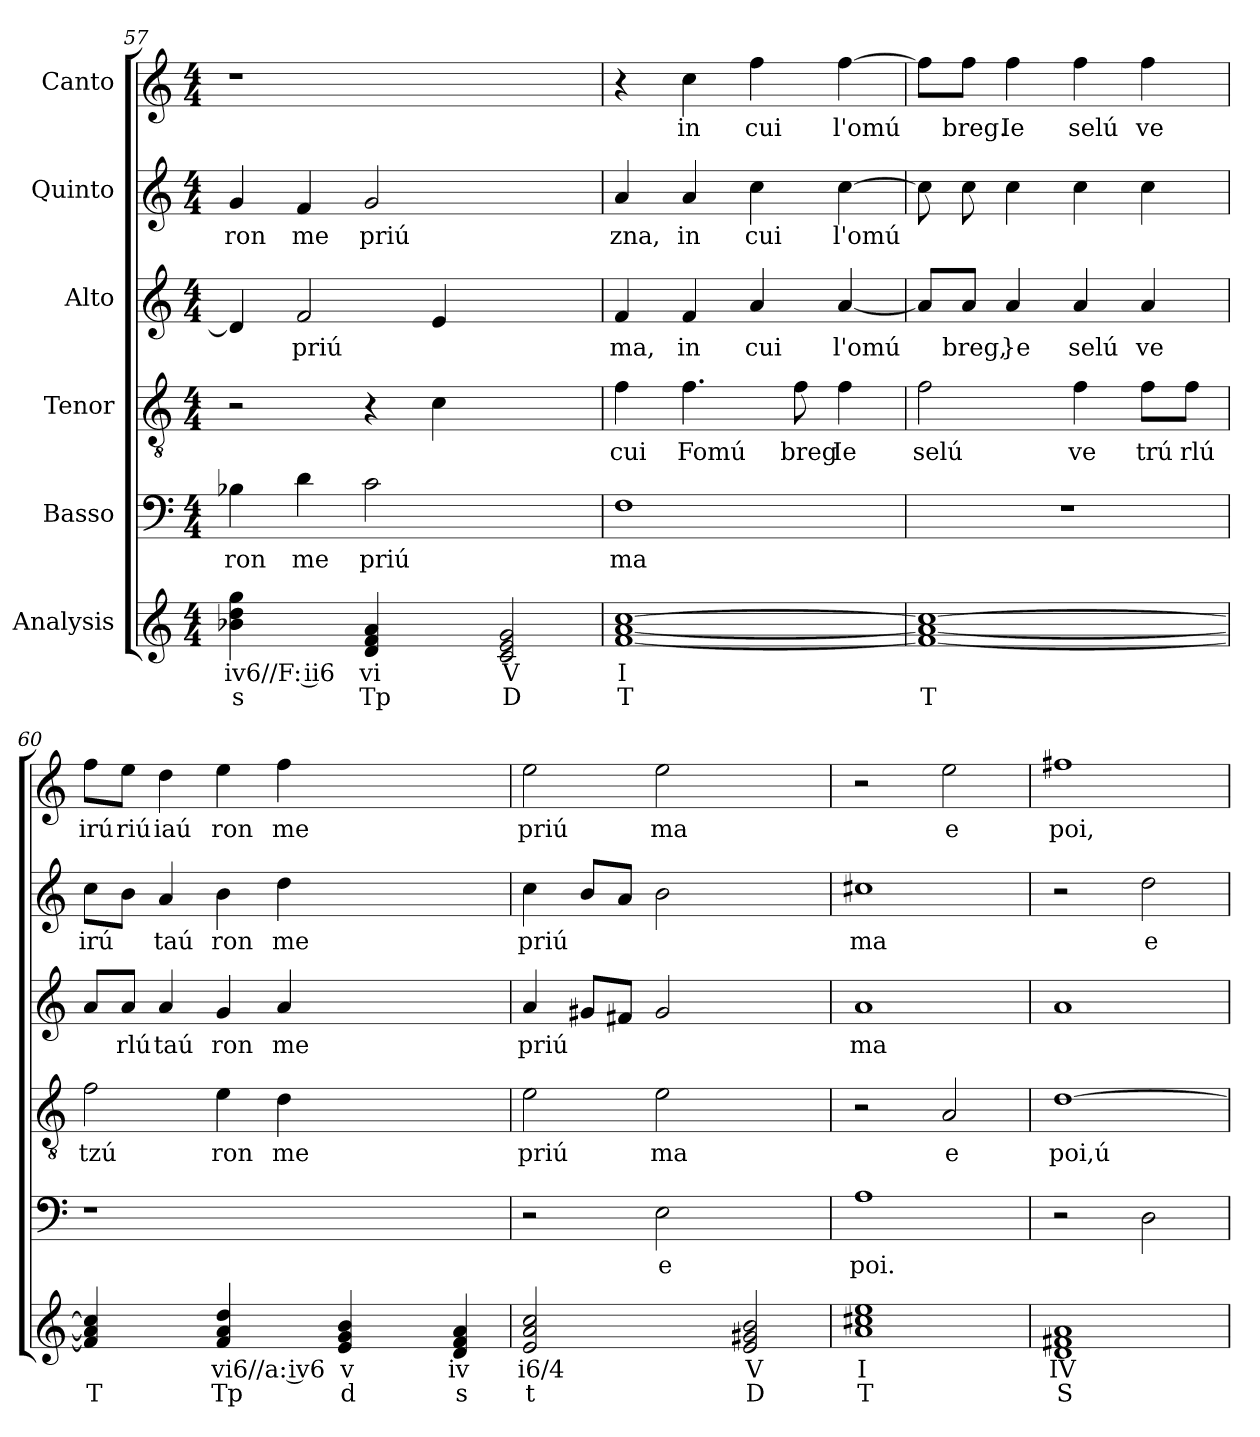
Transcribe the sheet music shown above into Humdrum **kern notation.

**kern	**text	**text	**kern	**text	**kern	**text	**kern	**text	**kern	**text	**kern	**text
*part6	*part6	*part6	*part5	*part5	*part4	*part4	*part3	*part3	*part2	*part2	*part1	*part1
*staff6	*staff6	*staff6	*staff5	*staff5	*staff4	*staff4	*staff3	*staff3	*staff2	*staff2	*staff1	*staff1
*I"Analysis	*	*	*I"Basso	*	*I"Tenor	*	*I"Alto	*	*I"Quinto	*	*I"Canto	*
*	*	*	*clefF4	*	*clefGv2	*	*clefG2	*	*clefG2	*	*clefG2	*
*k[]	*	*	*k[]	*	*k[]	*	*k[]	*	*k[]	*	*k[]	*
*M4/4	*	*	*M4/4	*	*M4/4	*	*M4/4	*	*M4/4	*	*M4/4	*
=57	=57	=57	=57	=57	=57	=57	=57	=57	=57	=57	=57	=57
!	!	!	!	!LO:LY:b	!	!	!	!	!	!	!	!
!	!	!	!	!	!	!	!	!	!	!LO:LY:b	!	!
4b-X 4dd 4gg	iv6//F: ii6	s	4B-X\	ron	2r	.	4d/]	.	4g/	ron	1r	.
!	!	!	!	!LO:LY:b	!	!	!	!	!	!	!	!
!	!	!	!	!	!	!	!	!LO:LY:b	!	!	!	!
!	!	!	!	!	!	!	!	!	!	!LO:LY:b	!	!
4ryy	.	.	4d\	me	.	.	2f/	priú	4f/	me	.	.
!	!	!	!	!LO:LY:b	!	!	!	!	!	!	!	!
!	!	!	!	!	!	!	!	!	!	!LO:LY:b	!	!
4d 4f 4a	vi	Tp	2c\	priú	4r	.	.	.	2g/	priú	.	.
4ryy	.	.	.	.	4c\	.	4e/	.	.	.	.	.
2c 2e 2g	V	D	2ryy	.	2ryy	.	2ryy	.	2ryy	.	2ryy	.
=58	=58	=58	=58	=58	=58	=58	=58	=58	=58	=58	=58	=58
!	!	!	!	!LO:LY:b	!	!	!	!	!	!	!	!
!	!	!	!	!	!	!LO:LY:b	!	!	!	!	!	!
!	!	!	!	!	!	!	!	!LO:LY:b	!	!	!	!
!	!	!	!	!	!	!	!	!	!	!LO:LY:b	!	!
[1f [1a [1cc	I	T	1F	ma	4f\	cui	4f/	ma,	4a/	zna,	4r	.
!	!	!	!	!	!	!LO:LY:b	!	!	!	!	!	!
!	!	!	!	!	!	!	!	!LO:LY:b	!	!	!	!
!	!	!	!	!	!	!	!	!	!	!LO:LY:b	!	!
!	!	!	!	!	!	!	!	!	!	!	!	!LO:LY:b
.	.	.	.	.	4.f\	Fomú	4f/	in	4a/	in	4cc\	in
!	!	!	!	!	!	!	!	!LO:LY:b	!	!	!	!
!	!	!	!	!	!	!	!	!	!	!LO:LY:b	!	!
!	!	!	!	!	!	!	!	!	!	!	!	!LO:LY:b
.	.	.	.	.	.	.	4a/	cui	4cc\	cui	4ff\	cui
!	!	!	!	!	!	!LO:LY:b	!	!	!	!	!	!
.	.	.	.	.	8f\	breg	.	.	.	.	.	.
!	!	!	!	!	!	!LO:LY:b	!	!	!	!	!	!
!	!	!	!	!	!	!	!	!LO:LY:b	!	!	!	!
!	!	!	!	!	!	!	!	!	!	!LO:LY:b	!	!
!	!	!	!	!	!	!	!	!	!	!	!	!LO:LY:b
.	.	.	.	.	4f\	Ie	[4a/	l'omú	[4cc\	l'omú	[4ff\	l'omú
=59	=59	=59	=59	=59	=59	=59	=59	=59	=59	=59	=59	=59
!	!	!	!	!	!	!LO:LY:b	!	!	!	!	!	!
1f_ 1a_ 1cc_	.	T	1r	.	2f\	selú	8a/L]	.	8cc\]	.	8ff\L]	.
!	!	!	!	!	!	!	!	!LO:LY:b	!	!	!	!
!	!	!	!	!	!	!	!	!	!	!	!	!LO:LY:b
.	.	.	.	.	.	.	8a/J	breg,	8cc\	.	8ff\J	breg.
!	!	!	!	!	!	!	!	!LO:LY:b	!	!	!	!
!	!	!	!	!	!	!	!	!	!	!	!	!LO:LY:b
.	.	.	.	.	.	.	4a/	}e	4cc\	.	4ff\	Ie
!	!	!	!	!	!	!LO:LY:b	!	!	!	!	!	!
!	!	!	!	!	!	!	!	!LO:LY:b	!	!	!	!
!	!	!	!	!	!	!	!	!	!	!	!	!LO:LY:b
.	.	.	.	.	4f\	ve	4a/	selú	4cc\	.	4ff\	selú
!	!	!	!	!	!	!LO:LY:b	!	!	!	!	!	!
!	!	!	!	!	!	!	!	!LO:LY:b	!	!	!	!
!	!	!	!	!	!	!	!	!	!	!	!	!LO:LY:b
.	.	.	.	.	8f\L	trú	4a/	ve	4cc\	.	4ff\	ve
!	!	!	!	!	!	!LO:LY:b	!	!	!	!	!	!
.	.	.	.	.	8f\J	rlú	.	.	.	.	.	.
=60	=60	=60	=60	=60	=60	=60	=60	=60	=60	=60	=60	=60
!	!	!	!	!	!	!LO:LY:b	!	!	!	!	!	!
!	!	!	!	!	!	!	!	!	!	!LO:LY:b	!	!
!	!	!	!	!	!	!	!	!	!	!	!	!LO:LY:b
4f] 4a] 4cc]	.	T	1r	.	2f\	tzú	8a/L	.	8cc\L	irú	8ff\L	irú
!	!	!	!	!	!	!	!	!LO:LY:b	!	!	!	!
!	!	!	!	!	!	!	!	!	!	!	!	!LO:LY:b
.	.	.	.	.	.	.	8a/J	rlú	8b\J	.	8ee\J	riú
!	!	!	!	!	!	!	!	!LO:LY:b	!	!	!	!
!	!	!	!	!	!	!	!	!	!	!LO:LY:b	!	!
!	!	!	!	!	!	!	!	!	!	!	!	!LO:LY:b
4ryy	.	.	.	.	.	.	4a/	taú	4a/	taú	4dd\	iaú
!	!	!	!	!	!	!LO:LY:b	!	!	!	!	!	!
!	!	!	!	!	!	!	!	!LO:LY:b	!	!	!	!
!	!	!	!	!	!	!	!	!	!	!LO:LY:b	!	!
!	!	!	!	!	!	!	!	!	!	!	!	!LO:LY:b
4f 4a 4dd	vi6//a: iv6	Tp	.	.	4e\	ron	4g/	ron	4b\	ron	4ee\	ron
!	!	!	!	!	!	!LO:LY:b	!	!	!	!	!	!
!	!	!	!	!	!	!	!	!LO:LY:b	!	!	!	!
!	!	!	!	!	!	!	!	!	!	!LO:LY:b	!	!
!	!	!	!	!	!	!	!	!	!	!	!	!LO:LY:b
4ryy	.	.	.	.	4d\	me	4a/	me	4dd\	me	4ff\	me
4e 4g 4b	v	d	2.ryy	.	2.ryy	.	2.ryy	.	2.ryy	.	2.ryy	.
4ryy	.	.	.	.	.	.	.	.	.	.	.	.
4d 4f 4a	iv	s	.	.	.	.	.	.	.	.	.	.
=61	=61	=61	=61	=61	=61	=61	=61	=61	=61	=61	=61	=61
!	!	!	!	!	!	!LO:LY:b	!	!	!	!	!	!
!	!	!	!	!	!	!	!	!LO:LY:b	!	!	!	!
!	!	!	!	!	!	!	!	!	!	!LO:LY:b	!	!
!	!	!	!	!	!	!	!	!	!	!	!	!LO:LY:b
2e 2a 2cc	i6/4	t	2r	.	2e\	priú	4a/	priú	4cc\	priú	2ee\	priú
.	.	.	.	.	.	.	8g#X/L	.	8b/L	.	.	.
.	.	.	.	.	.	.	8f#X/J	.	8a/J	.	.	.
!	!	!	!	!LO:LY:b	!	!	!	!	!	!	!	!
!	!	!	!	!	!	!LO:LY:b	!	!	!	!	!	!
!	!	!	!	!	!	!	!	!	!	!	!	!LO:LY:b
2ryy	.	.	2E\	e	2e\	ma	2g#/	.	2b\	.	2ee\	ma
2e 2g#X 2b	V	D	2ryy	.	2ryy	.	2ryy	.	2ryy	.	2ryy	.
=62	=62	=62	=62	=62	=62	=62	=62	=62	=62	=62	=62	=62
!	!	!	!	!LO:LY:b	!	!	!	!	!	!	!	!
!	!	!	!	!	!	!	!	!LO:LY:b	!	!	!	!
!	!	!	!	!	!	!	!	!	!	!LO:LY:b	!	!
1a 1cc#X 1ee	I	T	1A	poi.	2r	.	1a	ma	1cc#X	ma	2r	.
!	!	!	!	!	!	!LO:LY:b	!	!	!	!	!	!
!	!	!	!	!	!	!	!	!	!	!	!	!LO:LY:b
.	.	.	.	.	2A/	e	.	.	.	.	2ee\	e
=63	=63	=63	=63	=63	=63	=63	=63	=63	=63	=63	=63	=63
!	!	!	!	!	!	!LO:LY:b	!	!	!	!	!	!
!	!	!	!	!	!	!	!	!	!	!	!	!LO:LY:b
1d 1f#X 1a	IV	S	2r	.	[1d	poi,ú	1a	.	2r	.	1ff#X	poi,
!	!	!	!	!	!	!	!	!	!	!LO:LY:b	!	!
.	.	.	2D\	.	.	.	.	.	2dd\	e	.	.
=	=	=	=	=	=	=	=	=	=	=	=	=
*-	*-	*-	*-	*-	*-	*-	*-	*-	*-	*-	*-	*-
